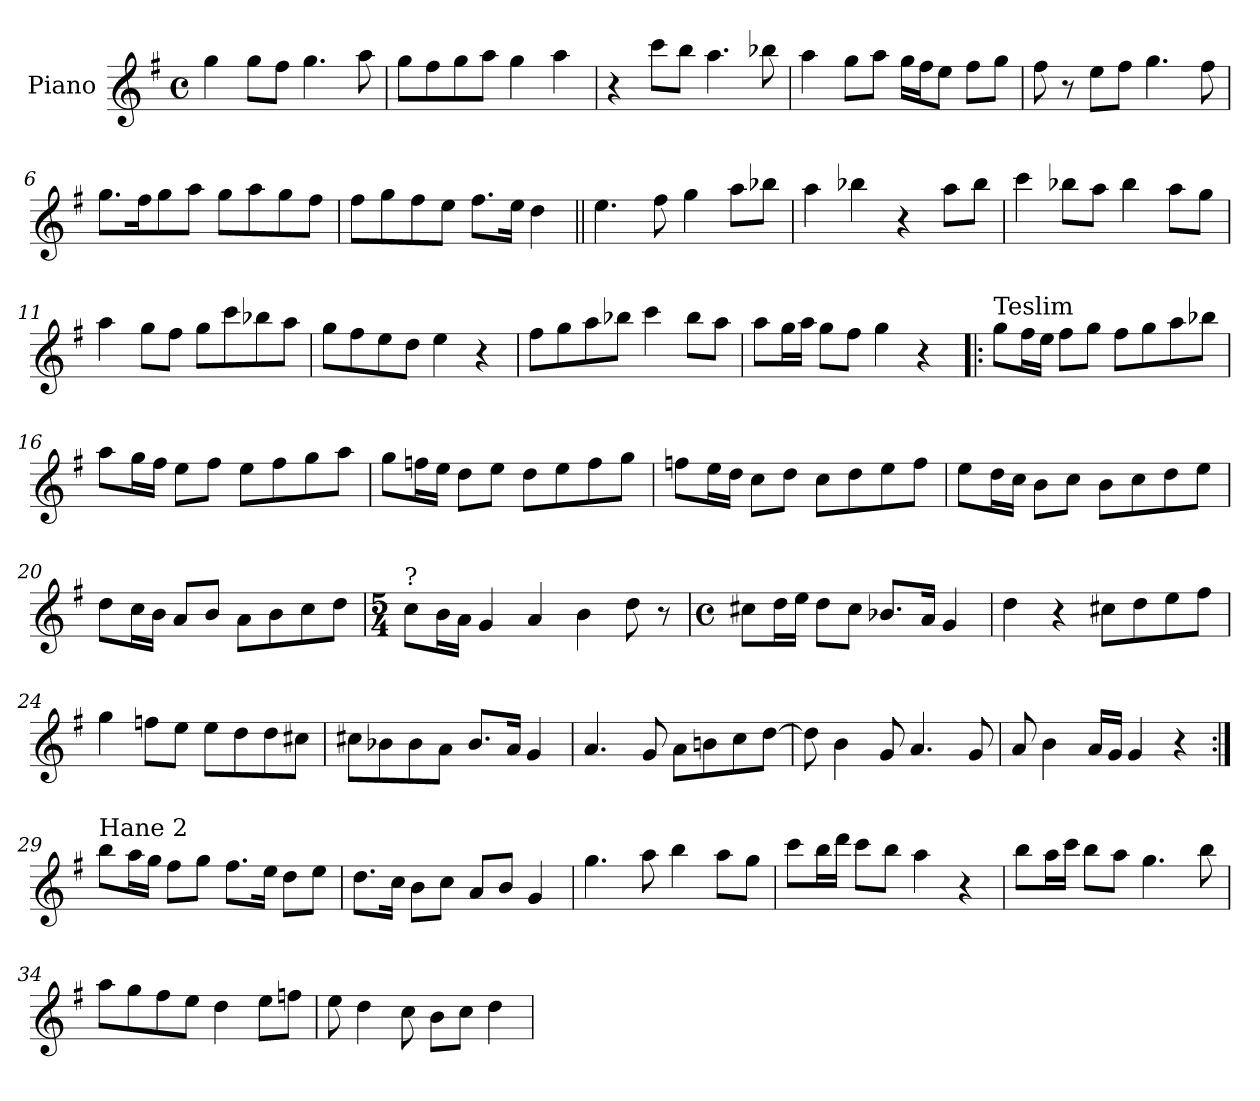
**kern
*part1
*staff1
*I"Piano
*I'Pno.
*clefG2
*k[f#]
*M4/4
*met(c)
=1
4gg\
8gg\L
8ff#\J
4.gg\
8aa\
=2
8gg\L
8ff#\
8gg\
8aa\J
4gg\
4aa\
=3
4r
8ccc\L
8bb\J
4.aa\
8bb-X\
=4
4aa\
8gg\L
8aa\J
16gg\LL
16ff#\J
8ee\J
8ff#\L
8gg\J
=5
8ff#\
8r
8ee\L
8ff#\J
4.gg\
8ff#\
!!LO:LB:g=z
=6
8.gg\L
16ff#\K
8gg\
8aa\J
8gg\L
8aa\
8gg\
8ff#\J
=7
8ff#\L
8gg\
8ff#\
8ee\J
8.ff#\L
16ee\Jk
4dd\
=8||
4.ee\
8ff#\
4gg\
8aa\L
8bb-X\J
=9
4aa\
4bb-X\
4r
8aa\L
8bb-\J
=10
4ccc\
8bb-X\L
8aa\J
4bb-\
8aa\L
8gg\J
!!LO:LB:g=z
=11
4aa\
8gg\L
8ff#\J
8gg\L
8ccc\
8bb-X\
8aa\J
=12
8gg\L
8ff#\
8ee\
8dd\J
4ee\
4r
=13
8ff#\L
8gg\
8aa\
8bb-X\J
4ccc\
8bb-\L
8aa\J
=14
8aa\L
16gg\L
16aa\JJ
8gg\L
8ff#\J
4gg\
4r
=15!|:
!LO:TX:a:t=Teslim
8gg\L
16ff#\L
16ee\JJ
8ff#\L
8gg\J
8ff#\L
8gg\
8aa\
8bb-X\J
!!LO:LB:g=z
=16
8aa\L
16gg\L
16ff#\JJ
8ee\L
8ff#\J
8ee\L
8ff#\
8gg\
8aa\J
=17
8gg\L
16ffn\L
16ee\JJ
8dd\L
8ee\J
8dd\L
8ee\
8ff\
8gg\J
=18
8ffn\L
16ee\L
16dd\JJ
8cc\L
8dd\J
8cc\L
8dd\
8ee\
8ff\J
=19
8ee\L
16dd\L
16cc\JJ
8b\L
8cc\J
8b\L
8cc\
8dd\
8ee\J
!!LO:LB:g=z
=20
8dd\L
16cc\L
16b\JJ
8a/L
8b/J
8a\L
8b\
8cc\
8dd\J
=21
*M5/4
!LO:TX:a:t=?
8cc\L
16b\L
16a\JJ
4g/
4a/
4b\
8dd\
8r
=22
*M4/4
*met(c)
8cc#X\L
16dd\L
16ee\JJ
8dd\L
8cc#\J
8.b-X/L
16a/Jk
4g/
=23
4dd\
4r
8cc#X\L
8dd\
8ee\
8ff#\J
!!LO:LB:g=z
=24
4gg\
8ffn\L
8ee\J
8ee\L
8dd\
8dd\
8cc#X\J
=25
8cc#X\L
8b-X\
8b-\
8a\J
8.b-/L
16a/Jk
4g/
=26
4.a/
8g/
8a\L
8bn\
8cc\
[8dd\J
=27
8dd\]
4b\
8g/
4.a/
8g/
=28
8a/
4b\
16a/LL
16g/JJ
4g/
4r
!!LO:LB:g=z
=29:|!
!LO:TX:a:t=Hane 2
8bb\L
16aa\L
16gg\JJ
8ff#\L
8gg\J
8.ff#\L
16ee\Jk
8dd\L
8ee\J
=30
8.dd\L
16cc\Jk
8b\L
8cc\J
8a/L
8b/J
4g/
=31
4.gg\
8aa\
4bb\
8aa\L
8gg\J
=32
8ccc\L
16bb\L
16ddd\JJ
8ccc\L
8bb\J
4aa\
4r
=33
8bb\L
16aa\L
16ccc\JJ
8bb\L
8aa\J
4.gg\
8bb\
!!LO:LB:g=z
=34
8aa\L
8gg\
8ff#\
8ee\J
4dd\
8ee\L
8ffn\J
=35
8ee\
4dd\
8cc\
8b\L
8cc\J
4dd\
=
*-
